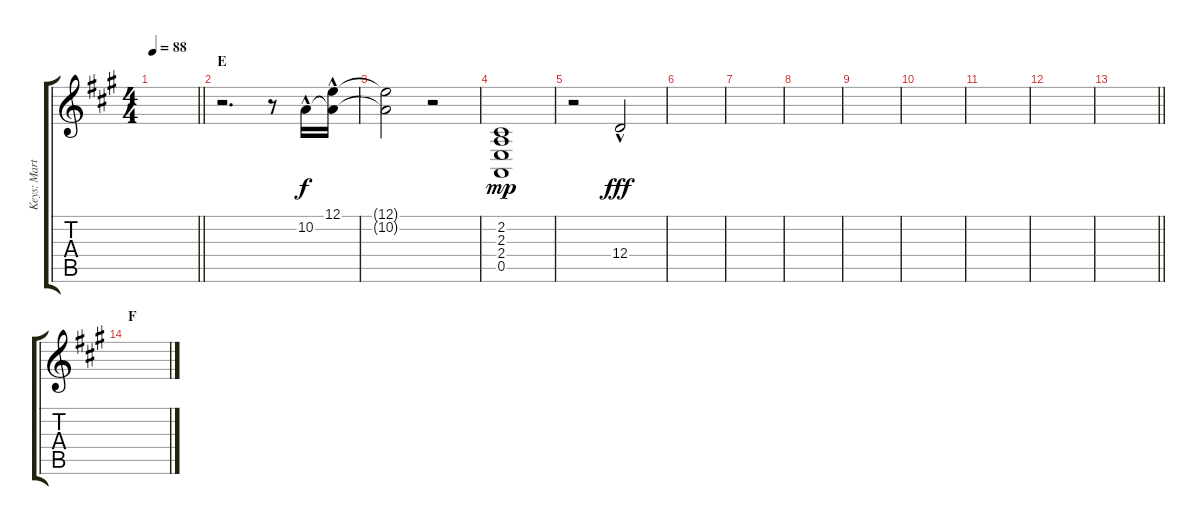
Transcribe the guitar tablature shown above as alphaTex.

\track ("Keys: Marty" "Keys: Mart") {instrument electricgrandpiano}
\staff {score tabs}
\tuning (E4 B3 G3 D3 A2 E2) {hide}
\ts (4 4)
\tempo 88
\clef g2
\barLineRight lightlight
\ks a
|
\section ("" "E")
r.2{d balance 16 instrument electricgrandpiano} r.8 10.2{hac}.16 (12.1{hac} 10.2{t}).16 |
(12.1{t} 10.2{t}).2{dy f} r.2 |
(2.2 2.3 2.4 0.5).1{dy mp balance 8} |
r.2{balance 16 instrument electricgrandpiano} 12.4{hac}.2{dy fff} |
|
|
|
|
|
|
|
\barLineRight lightlight
|
\section ("" "F")
